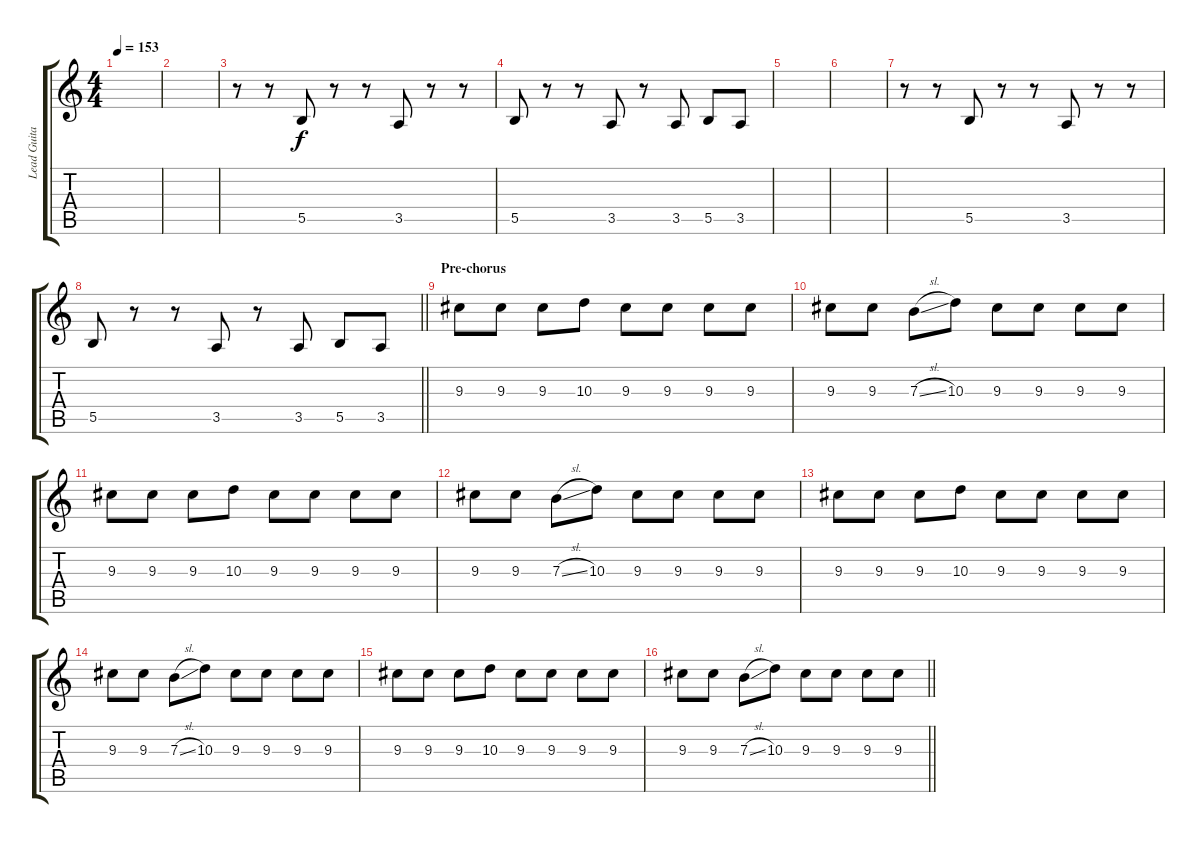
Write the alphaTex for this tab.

\track ("Lead Guitar" "Lead Guita") {instrument distortionguitar}
\staff {score tabs}
\tuning (Db4 Ab3 E3 B2 Gb2 B1) {hide}
\ts (4 4)
\tempo 153
\clef g2
\ks c
|
|
r.8 r.8 5.5.8 r.8 r.8 3.5.8 r.8 r.8 |
5.5.8 r.8 r.8 3.5.8 r.8 3.5.8 5.5.8 3.5.8 |
|
|
r.8 r.8 5.5.8 r.8 r.8 3.5.8 r.8 r.8 |
\barLineRight lightlight
5.5.8 r.8 r.8 3.5.8 r.8 3.5.8 5.5.8 3.5.8 |
\section ("" "Pre-chorus")
9.3.8{volume 12} 9.3.8 9.3.8 10.3.8 9.3.8 9.3.8 9.3.8 9.3.8 |
9.3.8 9.3.8 7.3{sl}.8 10.3.8 9.3.8 9.3.8 9.3.8 9.3.8 |
9.3.8 9.3.8 9.3.8 10.3.8 9.3.8 9.3.8 9.3.8 9.3.8 |
9.3.8 9.3.8 7.3{sl}.8 10.3.8 9.3.8 9.3.8 9.3.8 9.3.8 |
9.3.8 9.3.8 9.3.8 10.3.8 9.3.8 9.3.8 9.3.8 9.3.8 |
9.3.8 9.3.8 7.3{sl}.8 10.3.8 9.3.8 9.3.8 9.3.8 9.3.8 |
9.3.8 9.3.8 9.3.8 10.3.8 9.3.8 9.3.8 9.3.8 9.3.8 |
\barLineRight lightlight
9.3.8 9.3.8 7.3{sl}.8 10.3.8 9.3.8 9.3.8 9.3.8 9.3.8
